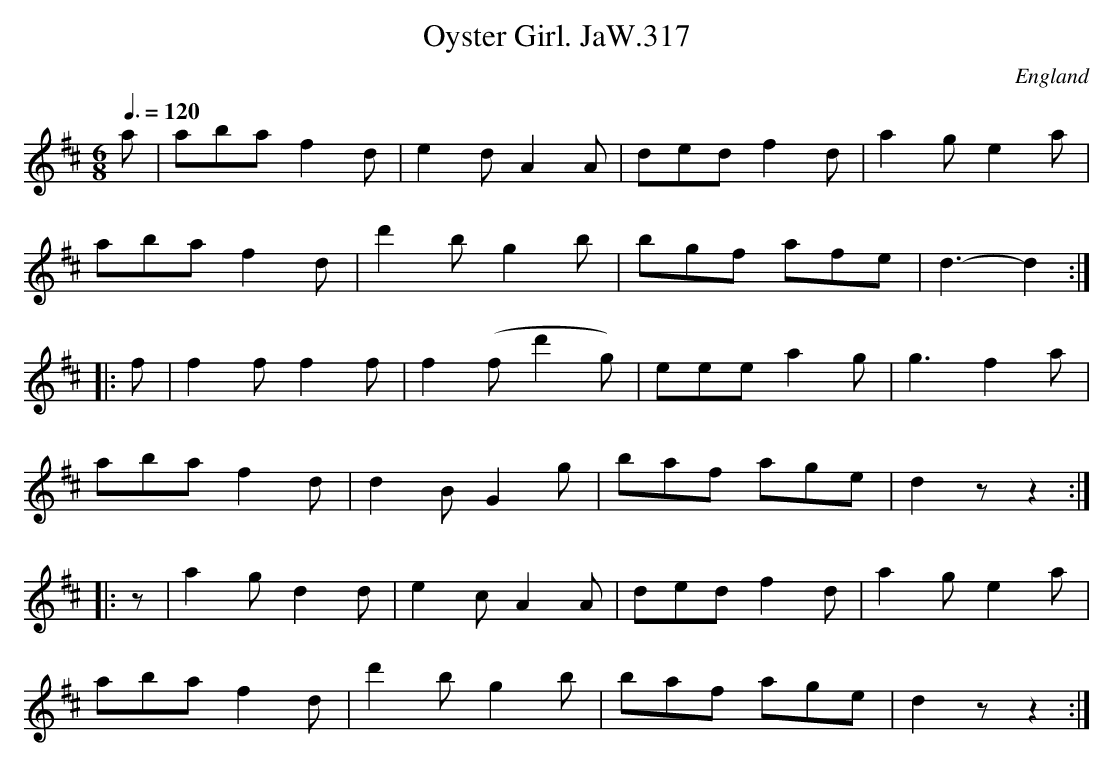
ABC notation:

X:1
T:Oyster Girl. JaW.317
M:6/8
L:1/8
Q:3/8=120
O:England
K:D major
a|aba f2d|e2d A2A|ded f2d|a2g e2a|!
aba f2d|d'2b g2b|bgf afe|d3-d2:|!
|:f|f2ff2f|f2(f d'2g)|eee a2g|g3 f2a|!
aba f2d|d2BG2g|baf age|d2zz2:|!
|:z|a2g d2d|e2c A2A|ded f2d|a2g e2a|!
aba f2d|d'2b g2b|baf age|d2zz2:|
